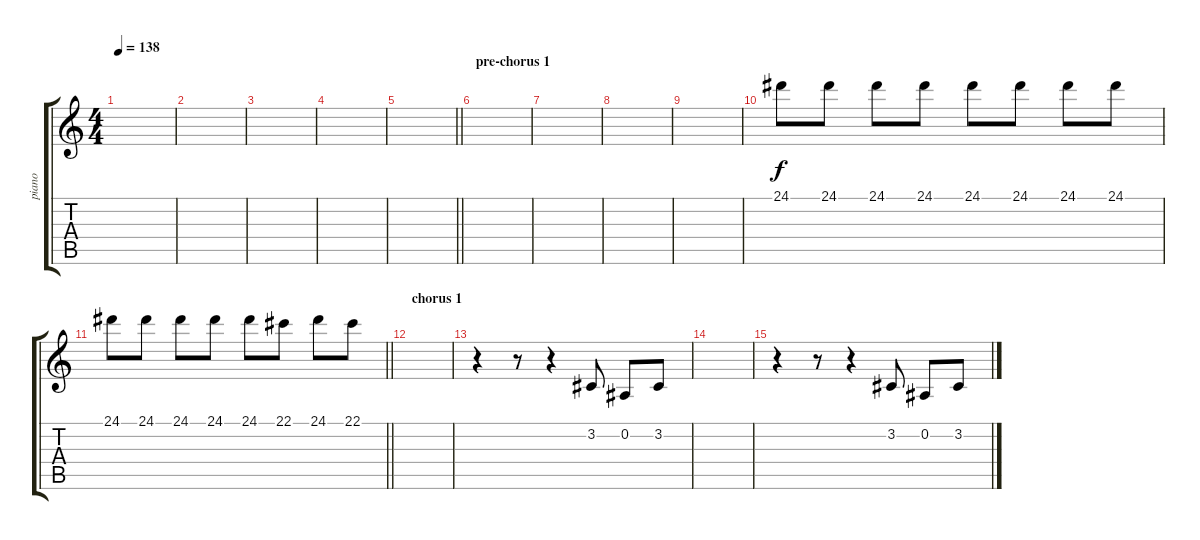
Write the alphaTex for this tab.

\track ("piano" "piano") {instrument acousticgrandpiano}
\staff {score tabs}
\tuning (Eb4 Bb3 Gb3 Db3 Ab2 Eb2) {hide}
\ts (4 4)
\tempo 138
\clef g2
\ks c
|
|
|
|
\barLineRight lightlight
|
\section ("" "pre-chorus 1")
|
|
|
|
24.1.8 24.1.8 24.1.8 24.1.8 24.1.8 24.1.8 24.1.8 24.1.8 |
\barLineRight lightlight
24.1.8 24.1.8 24.1.8 24.1.8 24.1.8 22.1.8 24.1.8 22.1.8 |
\section ("" "chorus 1")
|
r.4 r.8 r.4 3.2.8 0.2.8 3.2.8 |
|
r.4 r.8 r.4 3.2.8 0.2.8 3.2.8
